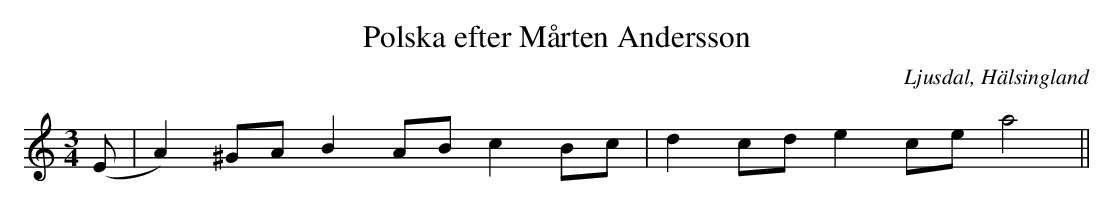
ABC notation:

X:1
T:Polska efter Mårten Andersson
O:Ljusdal, Hälsingland
M:3/4
L:1/8
K:Am
(E|A2)^GA B2AB c2Bc|d2cd e2ce a4||
|:||||
